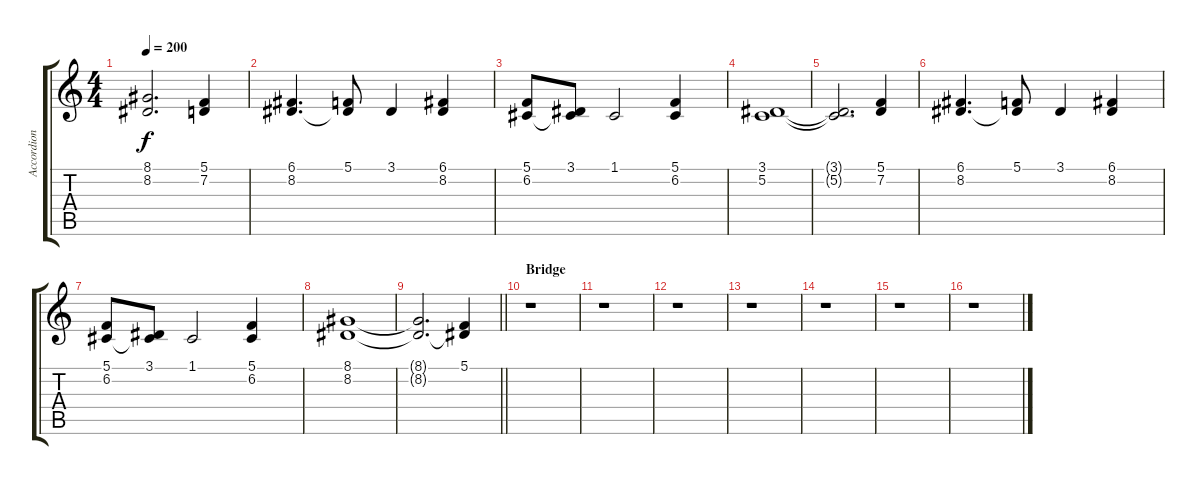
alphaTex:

\track ("Accordion" "Accordion") {instrument accordion}
\staff {score tabs}
\tuning (C4 G3 Eb3 Bb2 F2 C2) {hide}
\ts (4 4)
\tempo 200
\clef g2
\ks c
(8.1{t} 8.2{t}).2{d dy f} (5.1 7.2).4 |
(6.1 8.2).4{d} (5.1 8.2{t}).8 3.1.4 (6.1 8.2).4 |
(5.1 6.2).8 (3.1 6.2{t}).8 1.1.2 (5.1 6.2).4 |
(3.1 5.2).1 |
(3.1{t} 5.2{t}).2{d} (5.1 7.2).4 |
(6.1 8.2).4{d} (5.1 8.2{t}).8 3.1.4 (6.1 8.2).4 |
(5.1 6.2).8 (3.1 6.2{t}).8 1.1.2 (5.1 6.2).4 |
(8.1 8.2).1 |
\barLineRight lightlight
(8.1{t} 8.2{t}).2{d} (5.1 8.2{t}).4 |
\section ("" "Bridge")
r.1 |
r.1 |
r.1 |
r.1 |
r.1 |
r.1 |
r.1
